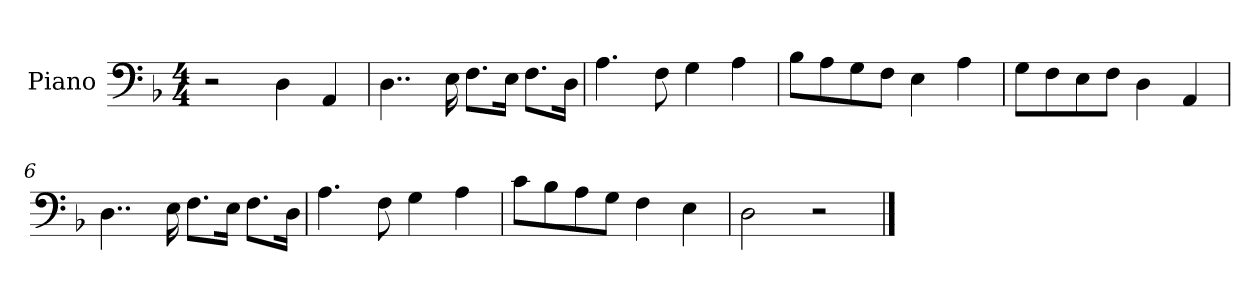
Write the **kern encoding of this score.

**kern
*part1
*staff1
*I"Piano
*I'Pno
*clefF4
*k[b-]
*M4/4
=1
2r
4D\
4AA/
=2
4..D\
16E\
8.F\L
16E\Jk
8.F\L
16D\Jk
=3
4.A\
8F\
4G\
4A\
=4
8B-\L
8A\
8G\
8F\J
4E\
4A\
=5
8G\L
8F\
8E\
8F\J
4D\
4AA/
=6
4..D\
16E\
8.F\L
16E\Jk
8.F\L
16D\Jk
=7
4.A\
8F\
4G\
4A\
=8
8c\L
8B-\
8A\
8G\J
4F\
4E\
=9
2D\
2r
==
*-
